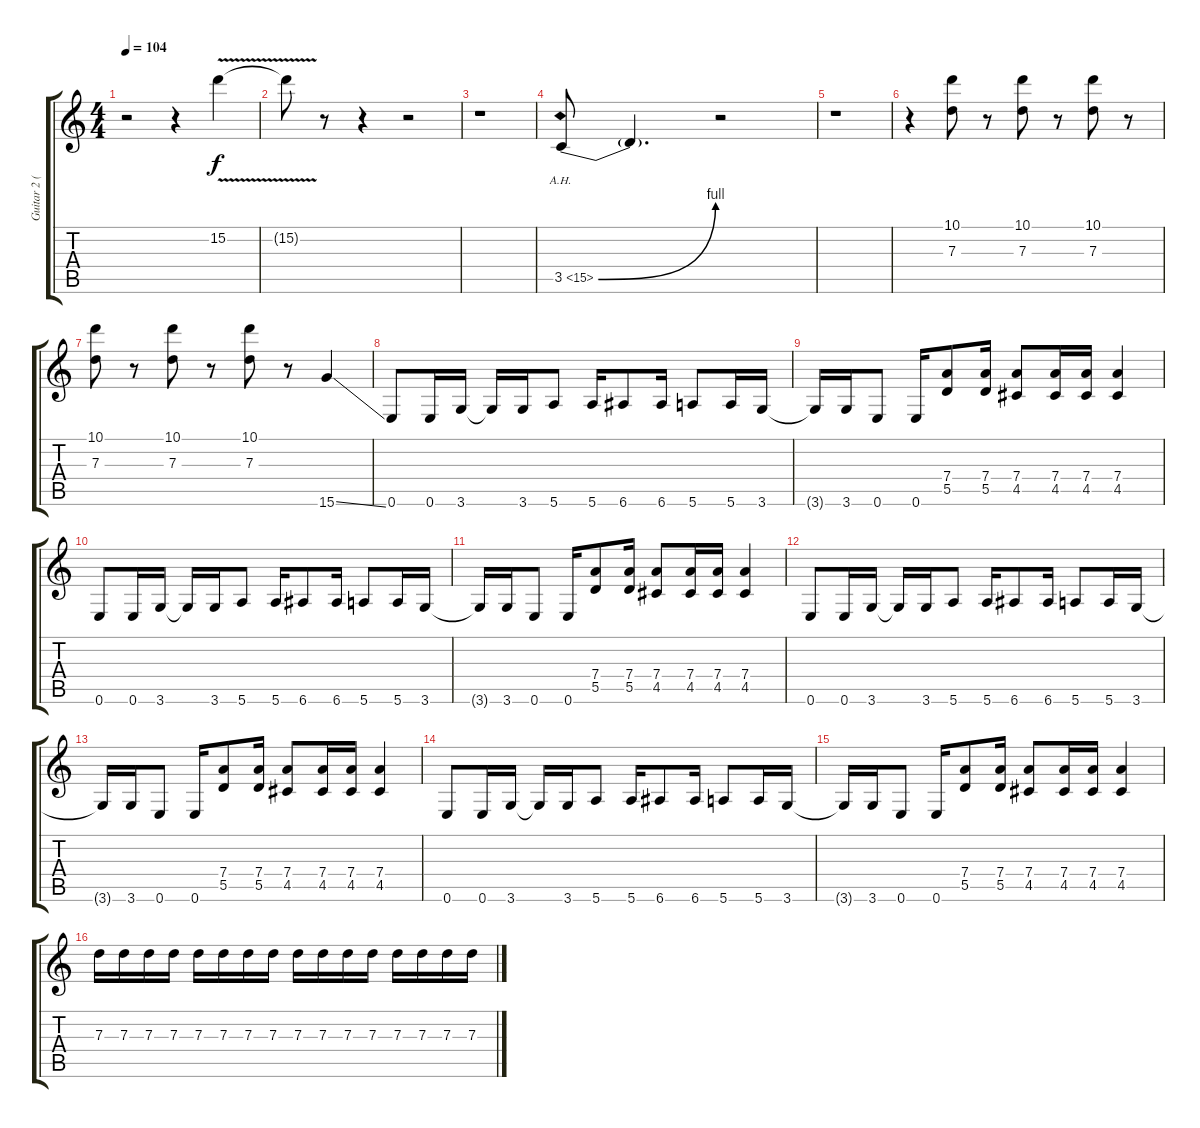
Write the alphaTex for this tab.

\track ("Guitar 2 (Rhythm & Outro)" "Guitar 2 (") {instrument distortionguitar}
\staff {score tabs}
\tuning (E4 B3 G3 D3 A2 E2) {hide}
\ts (4 4)
\tempo 104
\clef g2
\ks c
r.2{dy f} r.4 15.2{v}.4 |
15.2{t}.8 r.8 r.4 r.2 |
r.1 |
3.5{be (bend 0 0 60 4) ah 12}.8 3.5{t}.4{d} r.2 |
r.1 |
r.4 (10.1 7.3).8 r.8 (10.1 7.3).8 r.8 (10.1 7.3).8 r.8 |
(10.1 7.3).8 r.8 (10.1 7.3).8 r.8 (10.1 7.3).8 r.8 15.6{ss}.4 |
0.6.8 0.6.16 3.6.16 3.6{t}.16 3.6.16 5.6.8 5.6.16 6.6.8 6.6.16 5.6.8 5.6.16 3.6.16 |
3.6{t}.16 3.6.16 0.6.8 0.6.16 (7.4 5.5).8 (7.4 5.5).16 (7.4 4.5).8 (7.4 4.5).16 (7.4 4.5).16 (7.4 4.5).4 |
0.6.8 0.6.16 3.6.16 3.6{t}.16 3.6.16 5.6.8 5.6.16 6.6.8 6.6.16 5.6.8 5.6.16 3.6.16 |
3.6{t}.16 3.6.16 0.6.8 0.6.16 (7.4 5.5).8 (7.4 5.5).16 (7.4 4.5).8 (7.4 4.5).16 (7.4 4.5).16 (7.4 4.5).4 |
0.6.8 0.6.16 3.6.16 3.6{t}.16 3.6.16 5.6.8 5.6.16 6.6.8 6.6.16 5.6.8 5.6.16 3.6.16 |
3.6{t}.16 3.6.16 0.6.8 0.6.16 (7.4 5.5).8 (7.4 5.5).16 (7.4 4.5).8 (7.4 4.5).16 (7.4 4.5).16 (7.4 4.5).4 |
0.6.8 0.6.16 3.6.16 3.6{t}.16 3.6.16 5.6.8 5.6.16 6.6.8 6.6.16 5.6.8 5.6.16 3.6.16 |
3.6{t}.16 3.6.16 0.6.8 0.6.16 (7.4 5.5).8 (7.4 5.5).16 (7.4 4.5).8 (7.4 4.5).16 (7.4 4.5).16 (7.4 4.5).4 |
7.3.16 7.3.16 7.3.16 7.3.16 7.3.16 7.3.16 7.3.16 7.3.16 7.3.16 7.3.16 7.3.16 7.3.16 7.3.16 7.3.16 7.3.16 7.3.16
